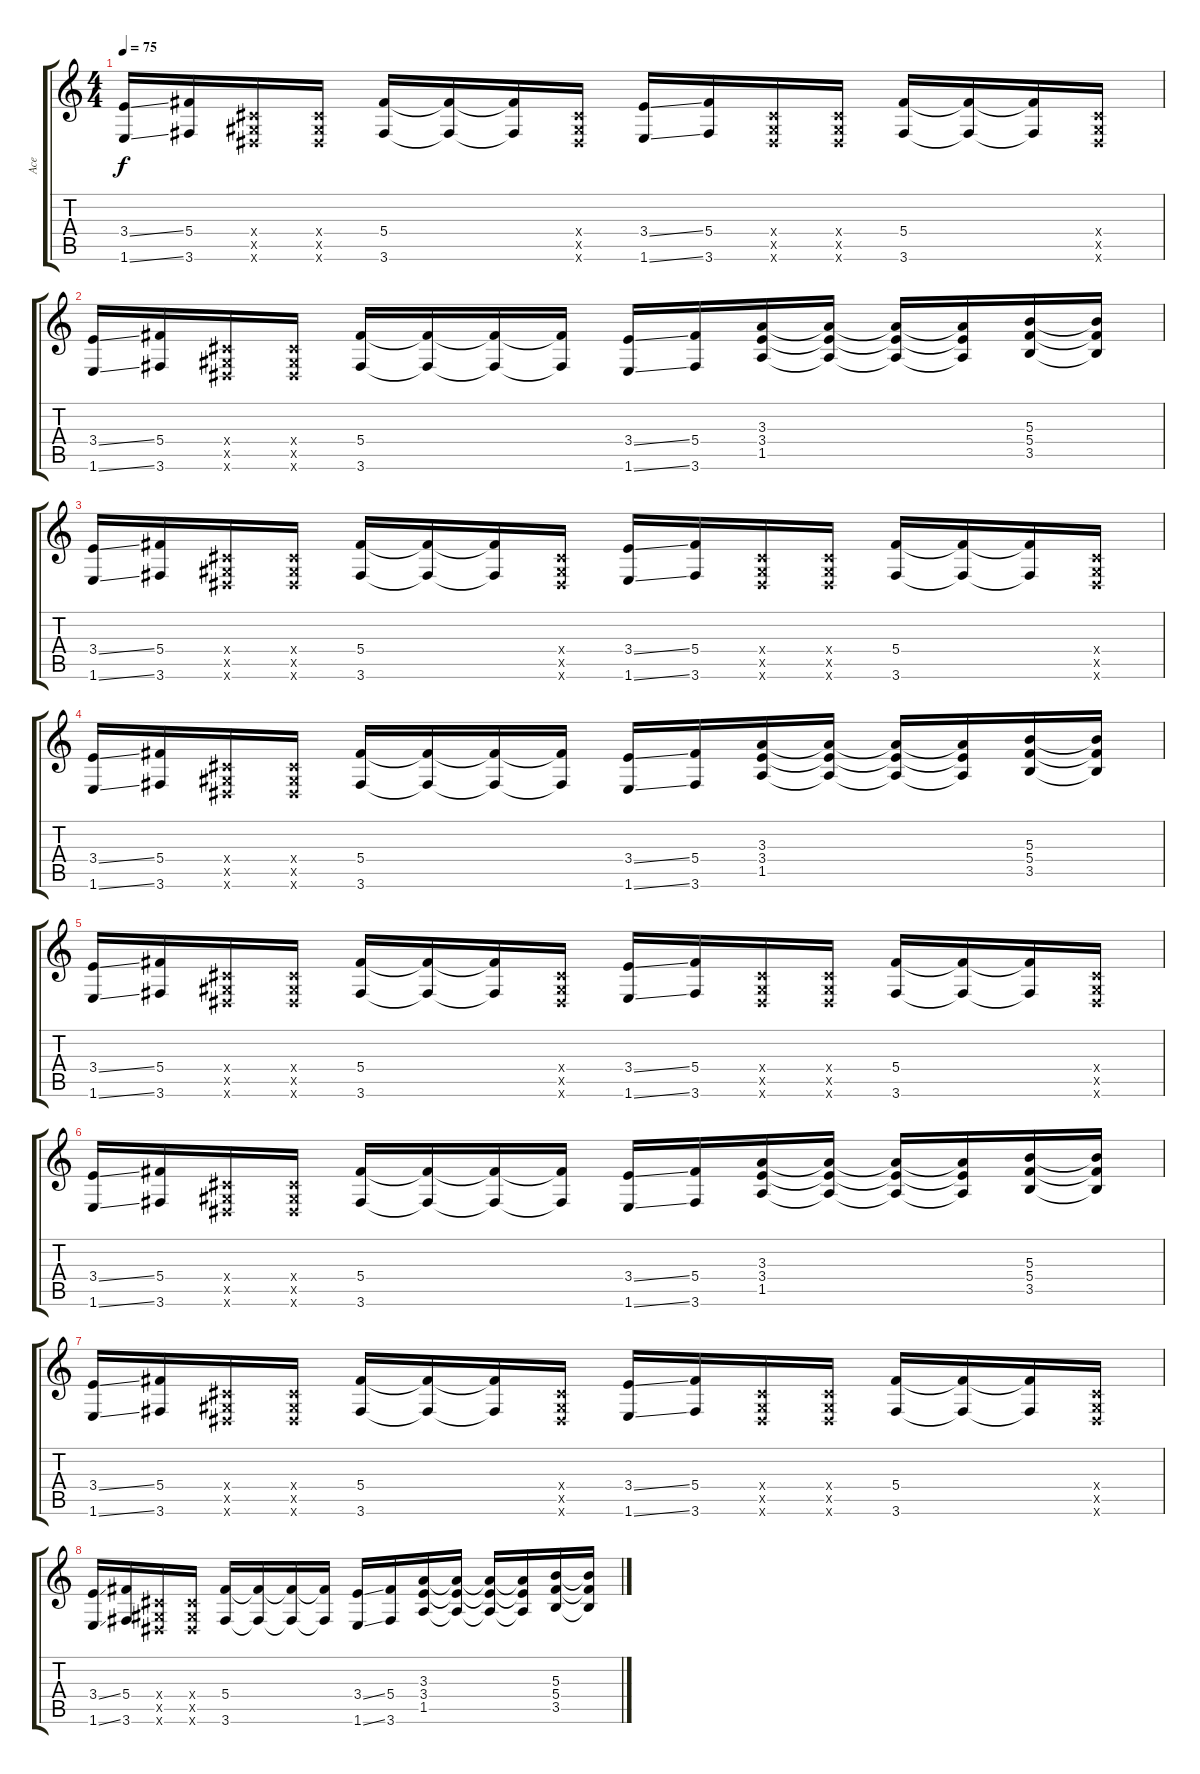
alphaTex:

\track ("Ace" "Ace") {instrument distortionguitar}
\staff {score tabs}
\tuning (Eb4 Bb3 Gb3 Db3 Ab2 Eb2) {hide}
\ts (4 4)
\tempo 75
\clef g2
\ks c
(3.4{ss} 1.6{ss}).16{dy f} (5.4 3.6).16 (0.4{x} 0.5{x} 0.6{x}).16 (0.4{x} 0.5{x} 0.6{x}).16 (5.4 3.6).16 (5.4{t} 3.6{t}).16 (5.4{t} 3.6{t}).16 (0.4{x} 0.5{x} 0.6{x}).16 (3.4{ss} 1.6{ss}).16 (5.4 3.6).16 (0.4{x} 0.5{x} 0.6{x}).16 (0.4{x} 0.5{x} 0.6{x}).16 (5.4 3.6).16 (5.4{t} 3.6{t}).16 (5.4{t} 3.6{t}).16 (0.4{x} 0.5{x} 0.6{x}).16 |
(3.4{ss} 1.6{ss}).16 (5.4 3.6).16 (0.4{x} 0.5{x} 0.6{x}).16 (0.4{x} 0.5{x} 0.6{x}).16 (5.4 3.6).16 (5.4{t} 3.6{t}).16 (5.4{t} 3.6{t}).16 (5.4{t} 3.6{t}).16 (3.4{ss} 1.6{ss}).16 (5.4 3.6).16 (3.3 3.4 1.5).16 (3.3{t} 3.4{t} 1.5{t}).16 (3.3{t} 3.4{t} 1.5{t}).16 (3.3{t} 3.4{t} 1.5{t}).16 (5.3 5.4 3.5).16 (5.3{t} 5.4{t} 3.5{t}).16 |
(3.4{ss} 1.6{ss}).16 (5.4 3.6).16 (0.4{x} 0.5{x} 0.6{x}).16 (0.4{x} 0.5{x} 0.6{x}).16 (5.4 3.6).16 (5.4{t} 3.6{t}).16 (5.4{t} 3.6{t}).16 (0.4{x} 0.5{x} 0.6{x}).16 (3.4{ss} 1.6{ss}).16 (5.4 3.6).16 (0.4{x} 0.5{x} 0.6{x}).16 (0.4{x} 0.5{x} 0.6{x}).16 (5.4 3.6).16 (5.4{t} 3.6{t}).16 (5.4{t} 3.6{t}).16 (0.4{x} 0.5{x} 0.6{x}).16 |
(3.4{ss} 1.6{ss}).16 (5.4 3.6).16 (0.4{x} 0.5{x} 0.6{x}).16 (0.4{x} 0.5{x} 0.6{x}).16 (5.4 3.6).16 (5.4{t} 3.6{t}).16 (5.4{t} 3.6{t}).16 (5.4{t} 3.6{t}).16 (3.4{ss} 1.6{ss}).16 (5.4 3.6).16 (3.3 3.4 1.5).16 (3.3{t} 3.4{t} 1.5{t}).16 (3.3{t} 3.4{t} 1.5{t}).16 (3.3{t} 3.4{t} 1.5{t}).16 (5.3 5.4 3.5).16 (5.3{t} 5.4{t} 3.5{t}).16 |
(3.4{ss} 1.6{ss}).16 (5.4 3.6).16 (0.4{x} 0.5{x} 0.6{x}).16 (0.4{x} 0.5{x} 0.6{x}).16 (5.4 3.6).16 (5.4{t} 3.6{t}).16 (5.4{t} 3.6{t}).16 (0.4{x} 0.5{x} 0.6{x}).16 (3.4{ss} 1.6{ss}).16 (5.4 3.6).16 (0.4{x} 0.5{x} 0.6{x}).16 (0.4{x} 0.5{x} 0.6{x}).16 (5.4 3.6).16 (5.4{t} 3.6{t}).16 (5.4{t} 3.6{t}).16 (0.4{x} 0.5{x} 0.6{x}).16 |
(3.4{ss} 1.6{ss}).16 (5.4 3.6).16 (0.4{x} 0.5{x} 0.6{x}).16 (0.4{x} 0.5{x} 0.6{x}).16 (5.4 3.6).16 (5.4{t} 3.6{t}).16 (5.4{t} 3.6{t}).16 (5.4{t} 3.6{t}).16 (3.4{ss} 1.6{ss}).16 (5.4 3.6).16 (3.3 3.4 1.5).16 (3.3{t} 3.4{t} 1.5{t}).16 (3.3{t} 3.4{t} 1.5{t}).16 (3.3{t} 3.4{t} 1.5{t}).16 (5.3 5.4 3.5).16 (5.3{t} 5.4{t} 3.5{t}).16 |
(3.4{ss} 1.6{ss}).16 (5.4 3.6).16 (0.4{x} 0.5{x} 0.6{x}).16 (0.4{x} 0.5{x} 0.6{x}).16 (5.4 3.6).16 (5.4{t} 3.6{t}).16 (5.4{t} 3.6{t}).16 (0.4{x} 0.5{x} 0.6{x}).16 (3.4{ss} 1.6{ss}).16 (5.4 3.6).16 (0.4{x} 0.5{x} 0.6{x}).16 (0.4{x} 0.5{x} 0.6{x}).16 (5.4 3.6).16 (5.4{t} 3.6{t}).16 (5.4{t} 3.6{t}).16 (0.4{x} 0.5{x} 0.6{x}).16 |
(3.4{ss} 1.6{ss}).16 (5.4 3.6).16 (0.4{x} 0.5{x} 0.6{x}).16 (0.4{x} 0.5{x} 0.6{x}).16 (5.4 3.6).16 (5.4{t} 3.6{t}).16 (5.4{t} 3.6{t}).16 (5.4{t} 3.6{t}).16 (3.4{ss} 1.6{ss}).16 (5.4 3.6).16 (3.3 3.4 1.5).16 (3.3{t} 3.4{t} 1.5{t}).16 (3.3{t} 3.4{t} 1.5{t}).16 (3.3{t} 3.4{t} 1.5{t}).16 (5.3 5.4 3.5).16 (5.3{t} 5.4{t} 3.5{t}).16
